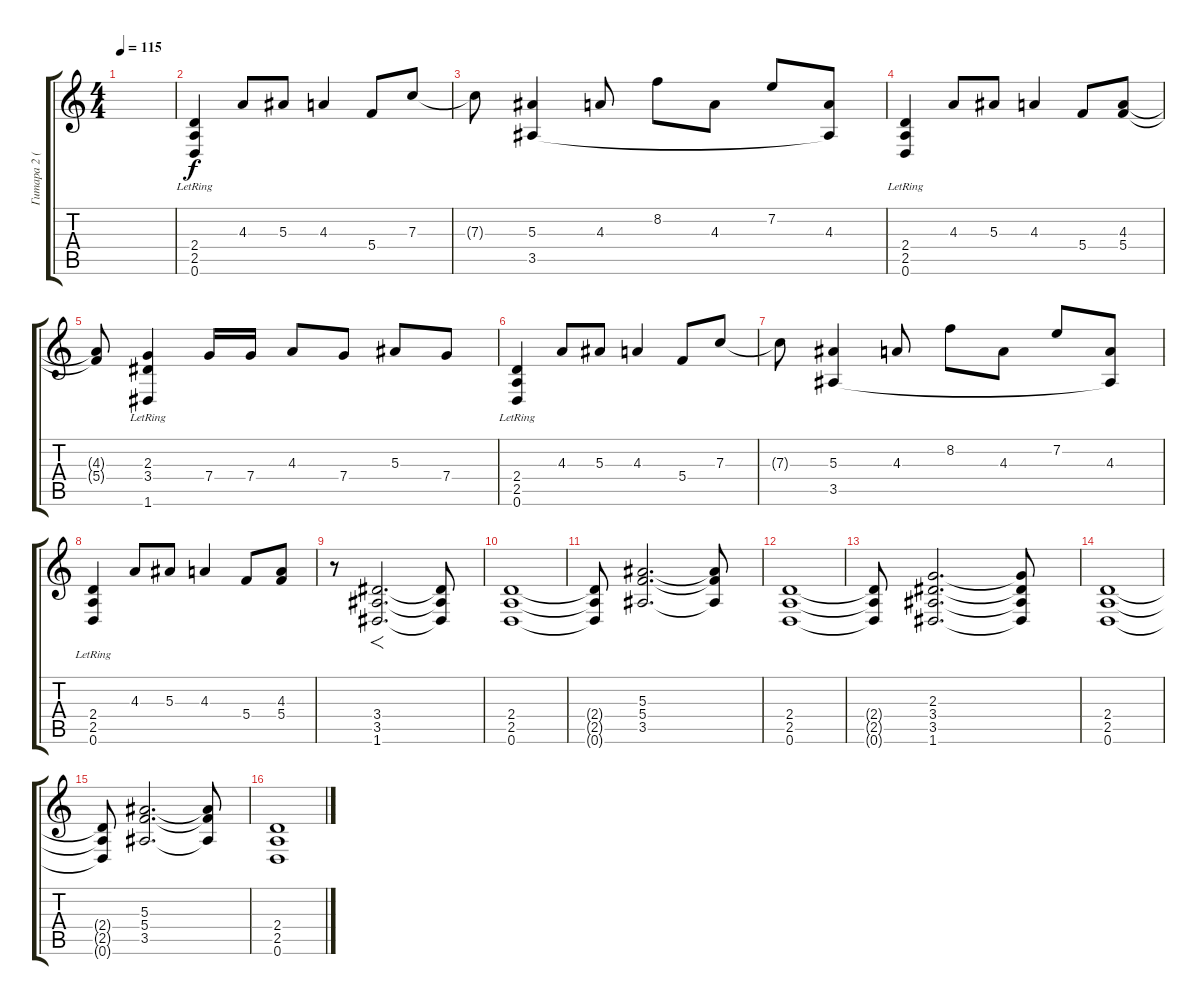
\track ("Гитара 2 (1)" "Гитара 2 (") {instrument acousticguitarsteel}
\staff {score tabs}
\tuning (D4 A3 F3 C3 G2 D2) {hide}
\ts (4 4)
\tempo 115
\clef g2
\ks c
|
(2.4{lr} 2.5{lr} 0.6{lr}).4 4.3.8 5.3.8 4.3.4 5.4.8 7.3.8 |
7.3{t}.8 (5.3 3.5).4 4.3.8 8.2.8 4.3.8 7.2.8 (4.3 3.5{t}).8 |
(2.4{lr} 2.5{lr} 0.6{lr}).4 4.3.8 5.3.8 4.3.4 5.4.8 (4.3 5.4).8 |
(4.3{t} 5.4{t}).8 (2.3 3.4 1.6{lr}).4 7.4.16 7.4.16 4.3.8 7.4.8 5.3.8 7.4.8 |
(2.4{lr} 2.5{lr} 0.6{lr}).4 4.3.8 5.3.8 4.3.4 5.4.8 7.3.8 |
7.3{t}.8 (5.3 3.5).4 4.3.8 8.2.8 4.3.8 7.2.8 (4.3 3.5{t}).8 |
(2.4{lr} 2.5{lr} 0.6{lr}).4 4.3.8 5.3.8 4.3.4 5.4.8 (4.3 5.4).8 |
r.8{instrument distortionguitar} (3.4 3.5 1.6).2{f d} (3.4{t} 3.5{t} 1.6{t}).8 |
(2.4 2.5 0.6).1 |
(2.4{t} 2.5{t} 0.6{t}).8 (5.3 5.4 3.5).2{d} (5.3{t} 5.4{t} 3.5{t}).8 |
(2.4 2.5 0.6).1 |
(2.4{t} 2.5{t} 0.6{t}).8 (2.3 3.4 3.5 1.6).2{d} (2.3{t} 3.4{t} 3.5{t} 1.6{t}).8 |
(2.4 2.5 0.6).1 |
(2.4{t} 2.5{t} 0.6{t}).8 (5.3 5.4 3.5).2{d} (5.3{t} 5.4{t} 3.5{t}).8 |
(2.4 2.5 0.6).1
